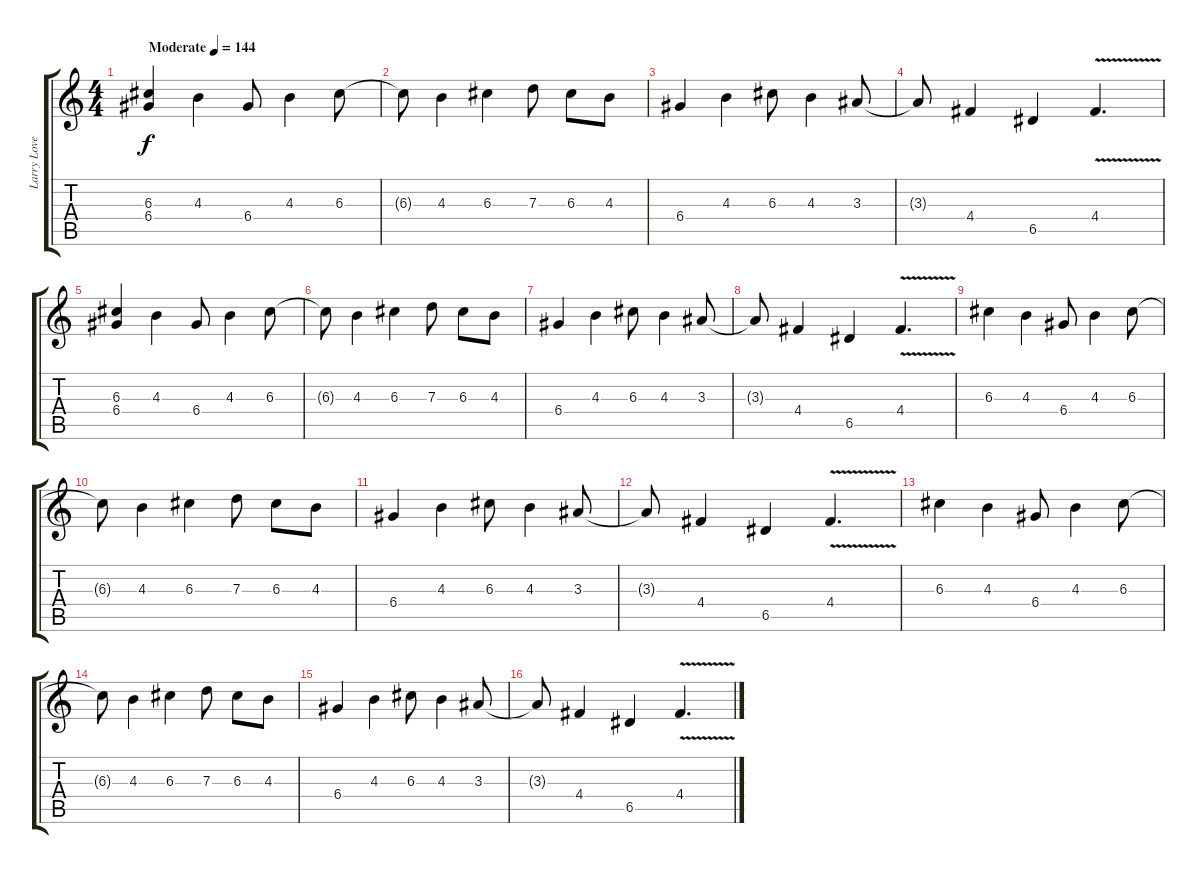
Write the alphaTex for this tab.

\track ("Larry Love" "Larry Love") {instrument overdrivenguitar}
\staff {score tabs}
\tuning (E4 B3 G3 D3 A2 E2) {hide}
\ts (4 4)
\tempo (144 "Moderate")
\clef g2
\ks c
(6.3 6.4).4{dy f instrument overdrivenguitar} 4.3.4 6.4.8 4.3.4 6.3.8 |
6.3{t}.8 4.3.4 6.3.4 7.3.8 6.3.8 4.3.8 |
6.4.4 4.3.4 6.3.8 4.3.4 3.3.8 |
3.3{t}.8 4.4.4 6.5.4 4.4{v}.4{d} |
(6.3 6.4).4 4.3.4 6.4.8 4.3.4 6.3.8 |
6.3{t}.8 4.3.4 6.3.4 7.3.8 6.3.8 4.3.8 |
6.4.4 4.3.4 6.3.8 4.3.4 3.3.8 |
3.3{t}.8 4.4.4 6.5.4 4.4{v}.4{d} |
6.3.4 4.3.4 6.4.8 4.3.4 6.3.8 |
6.3{t}.8 4.3.4 6.3.4 7.3.8 6.3.8 4.3.8 |
6.4.4 4.3.4 6.3.8 4.3.4 3.3.8 |
3.3{t}.8 4.4.4 6.5.4 4.4{v}.4{d} |
6.3.4 4.3.4 6.4.8 4.3.4 6.3.8 |
6.3{t}.8 4.3.4 6.3.4 7.3.8 6.3.8 4.3.8 |
6.4.4 4.3.4 6.3.8 4.3.4 3.3.8 |
3.3{t}.8 4.4.4 6.5.4 4.4{v}.4{d}
